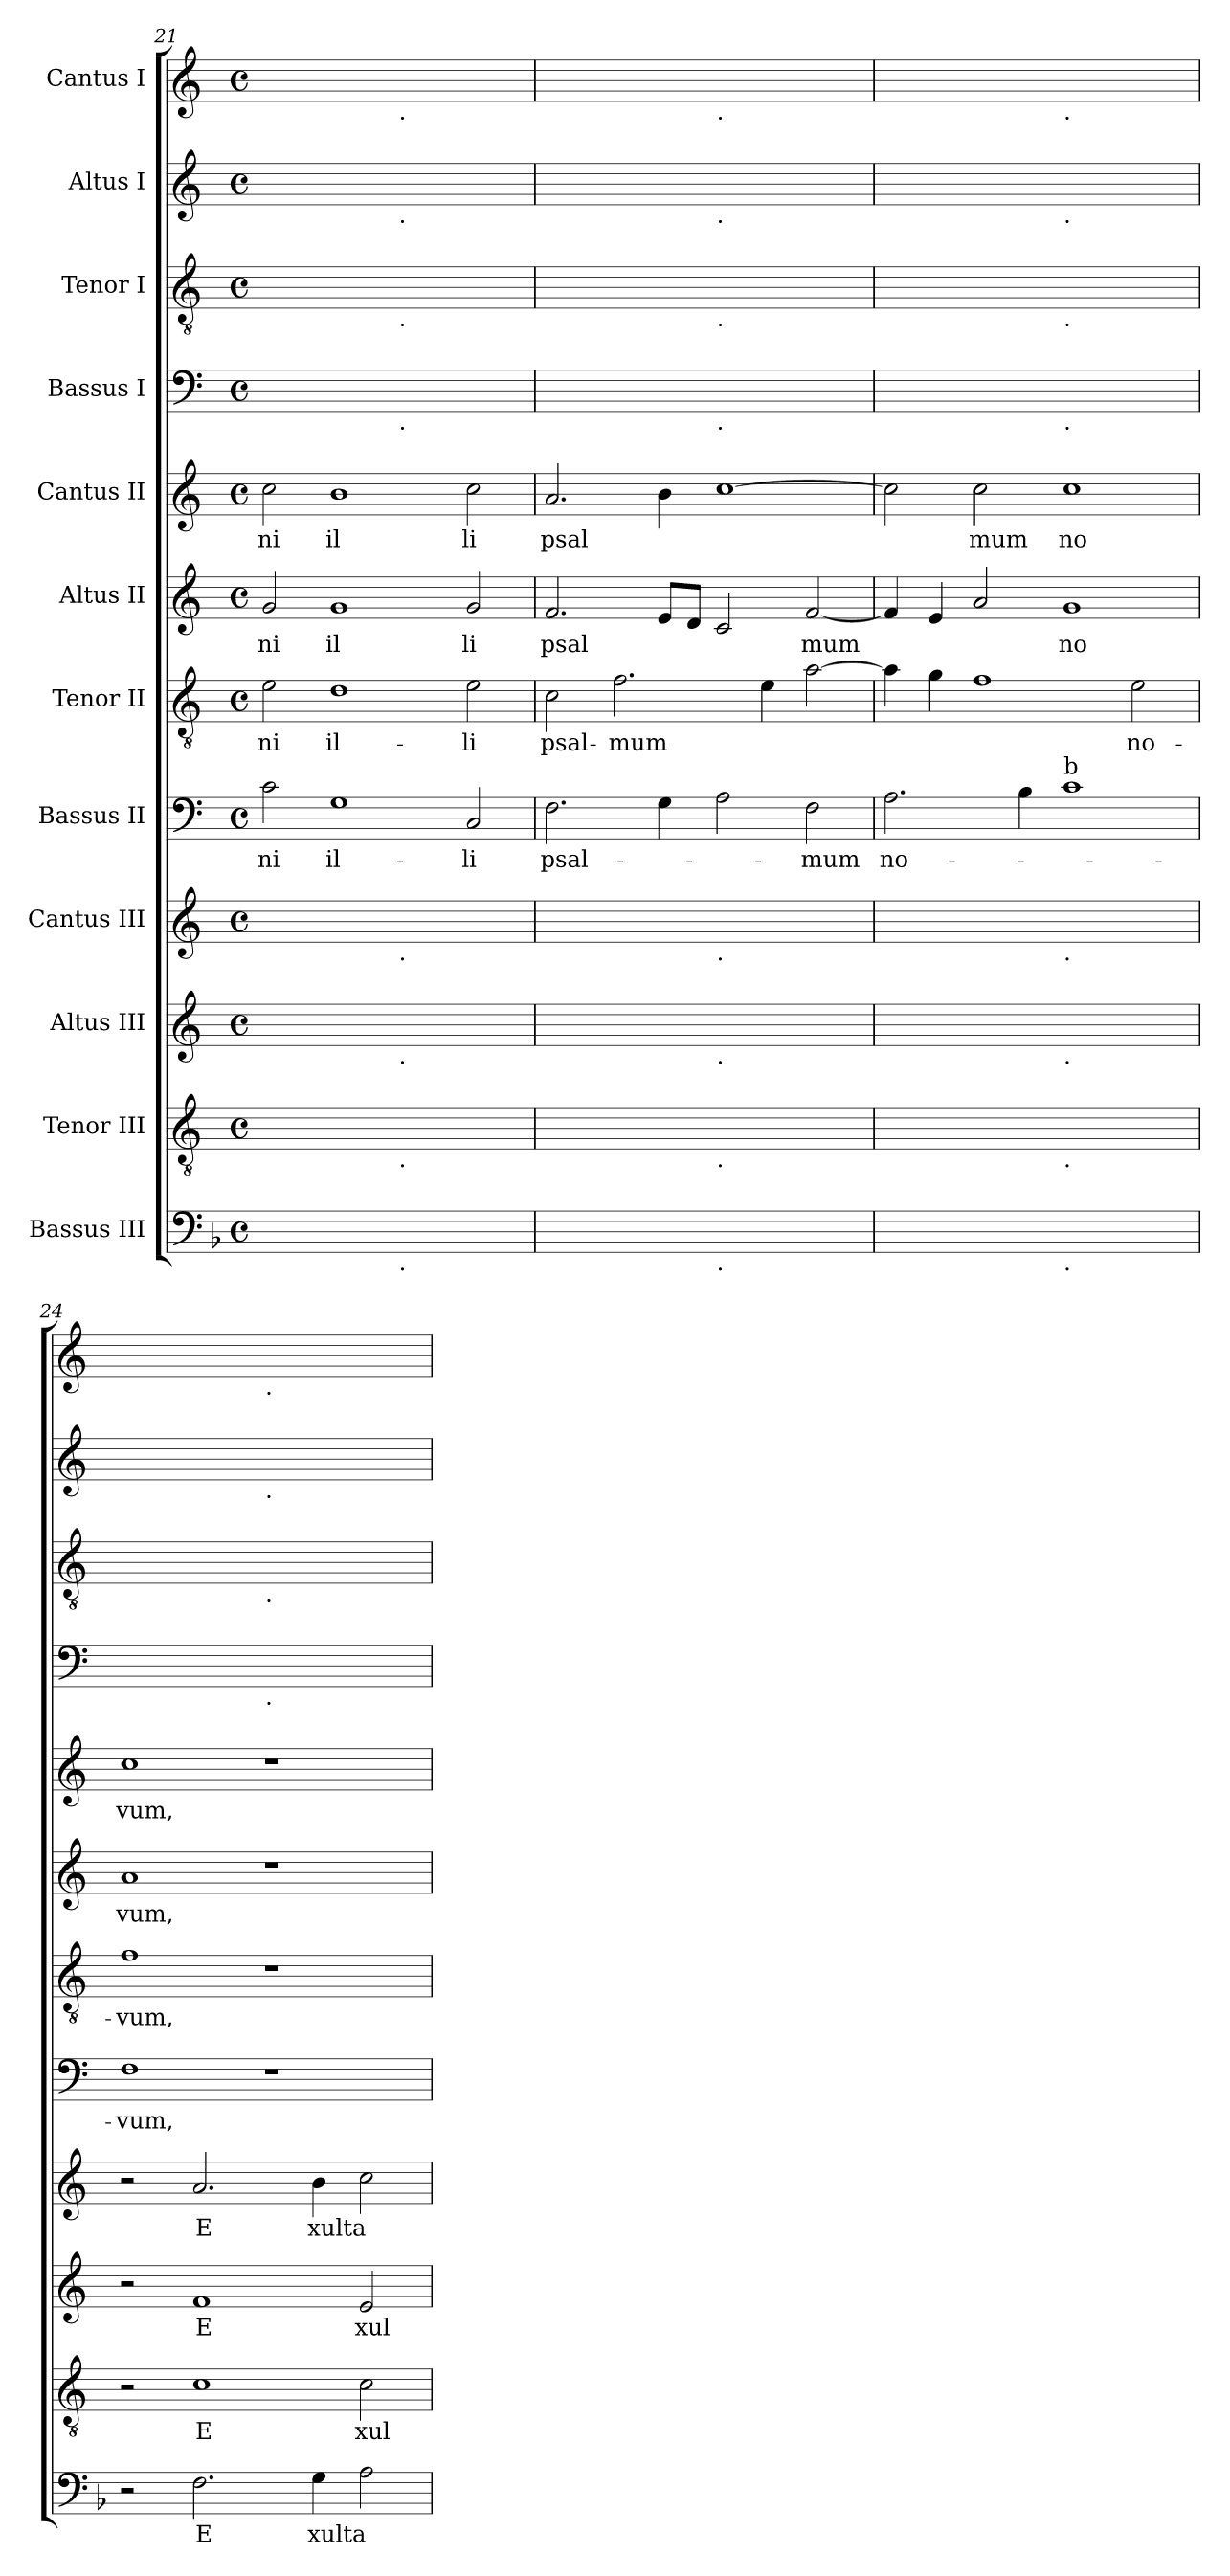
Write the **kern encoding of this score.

**kern	**text	**kern	**text	**kern	**text	**kern	**text	**kern	**text	**kern	**text	**kern	**text	**kern	**text	**kern	**kern	**kern	**kern
*part12	*part12	*part11	*part11	*part10	*part10	*part9	*part9	*part8	*part8	*part7	*part7	*part6	*part6	*part5	*part5	*part4	*part3	*part2	*part1
*staff12	*staff12	*staff11	*staff11	*staff10	*staff10	*staff9	*staff9	*staff8	*staff8	*staff7	*staff7	*staff6	*staff6	*staff5	*staff5	*staff4	*staff3	*staff2	*staff1
*I"Bassus III	*	*I"Tenor III	*	*I"Altus III	*	*I"Cantus III	*	*I"Bassus II	*	*I"Tenor II	*	*I"Altus II	*	*I"Cantus II	*	*I"Bassus I	*I"Tenor I	*I"Altus I	*I"Cantus I
!!LO:PB:g=z
*clefF4	*	*clefGv2	*	*clefG2	*	*clefG2	*	*clefF4	*	*clefGv2	*	*clefG2	*	*clefG2	*	*clefF4	*clefGv2	*clefG2	*clefG2
*ITrd3c5	*	*	*	*	*	*	*	*	*	*	*	*	*	*	*	*	*	*	*
*k[]	*	*k[]	*	*k[]	*	*k[]	*	*k[]	*	*k[]	*	*k[]	*	*k[]	*	*k[]	*k[]	*k[]	*k[]
*M4/4	*	*M4/4	*	*M4/4	*	*M4/4	*	*M4/4	*	*M4/4	*	*M4/4	*	*M4/4	*	*M4/4	*M4/4	*M4/4	*M4/4
*met(c)	*	*met(c)	*	*met(c)	*	*met(c)	*	*met(c)	*	*met(c)	*	*met(c)	*	*met(c)	*	*met(c)	*met(c)	*met(c)	*met(c)
=21	=21	=21	=21	=21	=21	=21	=21	=21	=21	=21	=21	=21	=21	=21	=21	=21	=21	=21	=21
!	!	!	!	!	!	!	!	!	!LO:LY:b	!	!LO:LY:b	!	!LO:LY:b	!	!LO:LY:b	!	!	!	!
1ryy	.	1ryy	.	1ryy	.	1ryy	.	2c\	ni	2e\	-ni	2g/	-ni	2cc\	ni	1ryy	1ryy	1ryy	1ryy
!	!	!	!	!	!	!	!	!	!LO:LY:b	!	!LO:LY:b	!	!LO:LY:b	!	!LO:LY:b	!	!	!	!
.	.	.	.	.	.	.	.	1G	il-	1d	il-	1g	il	1b	il	.	.	.	.
!	!	!	!	!	!	!	!	!	!	!	!	!	!	!	!	!	!	!	!LO:TX:b:t=.
!	!	!	!	!	!	!	!	!	!	!	!	!	!	!	!	!	!	!LO:TX:b:t=.	!
!	!	!	!	!	!	!	!	!	!	!	!	!	!	!	!	!	!LO:TX:b:t=.	!	!
!	!	!	!	!	!	!	!	!	!	!	!	!	!	!	!	!LO:TX:b:t=.	!	!	!
!	!	!	!	!	!	!LO:TX:b:t=.	!	!	!	!	!	!	!	!	!	!	!	!	!
!	!	!	!	!LO:TX:b:t=.	!	!	!	!	!	!	!	!	!	!	!	!	!	!	!
!	!	!LO:TX:b:t=.	!	!	!	!	!	!	!	!	!	!	!	!	!	!	!	!	!
!LO:TX:b:t=.	!	!	!	!	!	!	!	!	!	!	!	!	!	!	!	!	!	!	!
1ryy	.	1ryy	.	1ryy	.	1ryy	.	.	.	.	.	.	.	.	.	1ryy	1ryy	1ryy	1ryy
!	!	!	!	!	!	!	!	!	!LO:LY:b	!	!LO:LY:b	!	!LO:LY:b	!	!LO:LY:b	!	!	!	!
.	.	.	.	.	.	.	.	2C/	-li	2e\	-li	2g/	li	2cc\	li	.	.	.	.
=22	=22	=22	=22	=22	=22	=22	=22	=22	=22	=22	=22	=22	=22	=22	=22	=22	=22	=22	=22
!	!	!	!	!	!	!	!	!	!LO:LY:b	!	!LO:LY:b	!	!LO:LY:b	!	!LO:LY:b	!	!	!	!
1ryy	.	1ryy	.	1ryy	.	1ryy	.	2.F\	psal-	2c\	psal-	2.f/	psal	2.a/	psal	1ryy	1ryy	1ryy	1ryy
!	!	!	!	!	!	!	!	!	!	!	!LO:LY:b	!	!	!	!	!	!	!	!
.	.	.	.	.	.	.	.	.	.	2.f\	-mum	.	.	.	.	.	.	.	.
.	.	.	.	.	.	.	.	4G\	.	.	.	8e/L	.	4b\	.	.	.	.	.
.	.	.	.	.	.	.	.	.	.	.	.	8d/J	.	.	.	.	.	.	.
!	!	!	!	!	!	!	!	!	!	!	!	!	!	!	!	!	!	!	!LO:TX:b:t=.
!	!	!	!	!	!	!	!	!	!	!	!	!	!	!	!	!	!	!LO:TX:b:t=.	!
!	!	!	!	!	!	!	!	!	!	!	!	!	!	!	!	!	!LO:TX:b:t=.	!	!
!	!	!	!	!	!	!	!	!	!	!	!	!	!	!	!	!LO:TX:b:t=.	!	!	!
!	!	!	!	!	!	!LO:TX:b:t=.	!	!	!	!	!	!	!	!	!	!	!	!	!
!	!	!	!	!LO:TX:b:t=.	!	!	!	!	!	!	!	!	!	!	!	!	!	!	!
!	!	!LO:TX:b:t=.	!	!	!	!	!	!	!	!	!	!	!	!	!	!	!	!	!
!LO:TX:b:t=.	!	!	!	!	!	!	!	!	!	!	!	!	!	!	!	!	!	!	!
1ryy	.	1ryy	.	1ryy	.	1ryy	.	2A\	.	.	.	2c/	.	[>1cc	.	1ryy	1ryy	1ryy	1ryy
.	.	.	.	.	.	.	.	.	.	4e\	.	.	.	.	.	.	.	.	.
!	!	!	!	!	!	!	!	!	!LO:LY:b	!	!	!	!LO:LY:b	!	!	!	!	!	!
.	.	.	.	.	.	.	.	2F\	-mum	[>2a\	.	[<2f/	mum	.	.	.	.	.	.
=23	=23	=23	=23	=23	=23	=23	=23	=23	=23	=23	=23	=23	=23	=23	=23	=23	=23	=23	=23
!	!	!	!	!	!	!	!	!	!LO:LY:b	!	!	!	!	!	!	!	!	!	!
1ryy	.	1ryy	.	1ryy	.	1ryy	.	2.A\	no-	4a\]	.	4f/]	.	2cc\]	.	1ryy	1ryy	1ryy	1ryy
.	.	.	.	.	.	.	.	.	.	4g\	.	4e/	.	.	.	.	.	.	.
!	!	!	!	!	!	!	!	!	!	!	!	!	!	!	!LO:LY:b	!	!	!	!
.	.	.	.	.	.	.	.	.	.	1f	.	2a/	.	2cc\	mum	.	.	.	.
.	.	.	.	.	.	.	.	4B\	.	.	.	.	.	.	.	.	.	.	.
!	!	!	!	!	!	!	!	!	!	!	!	!	!	!	!	!	!	!	!LO:TX:b:t=.
!	!	!	!	!	!	!	!	!	!	!	!	!	!	!	!	!	!	!LO:TX:b:t=.	!
!	!	!	!	!	!	!	!	!	!	!	!	!	!	!	!	!	!LO:TX:b:t=.	!	!
!	!	!	!	!	!	!	!	!	!	!	!	!	!	!	!	!LO:TX:b:t=.	!	!	!
!	!	!	!	!	!	!	!	!LO:TX:a:t=b	!	!	!	!	!	!	!	!	!	!	!
!	!	!	!	!	!	!LO:TX:b:t=.	!	!	!	!	!	!	!	!	!	!	!	!	!
!	!	!	!	!LO:TX:b:t=.	!	!	!	!	!	!	!	!	!	!	!	!	!	!	!
!	!	!LO:TX:b:t=.	!	!	!	!	!	!	!	!	!	!	!	!	!	!	!	!	!
!LO:TX:b:t=.	!	!	!	!	!	!	!	!	!	!	!	!	!	!	!	!	!	!	!
!	!	!	!	!	!	!	!	!	!	!	!	!	!LO:LY:b	!	!LO:LY:b	!	!	!	!
1ryy	.	1ryy	.	1ryy	.	1ryy	.	1c	.	.	.	1g	no	1cc	no	1ryy	1ryy	1ryy	1ryy
!	!	!	!	!	!	!	!	!	!	!	!LO:LY:b	!	!	!	!	!	!	!	!
.	.	.	.	.	.	.	.	.	.	2e\	no-	.	.	.	.	.	.	.	.
=24	=24	=24	=24	=24	=24	=24	=24	=24	=24	=24	=24	=24	=24	=24	=24	=24	=24	=24	=24
!	!	!	!	!	!	!	!	!	!LO:LY:b	!	!LO:LY:b	!	!LO:LY:b	!	!LO:LY:b	!	!	!	!
2r	.	2r	.	2r	.	2r	.	1F	-vum,	1f	-vum,	1a	vum,	1cc	vum,	1ryy	1ryy	1ryy	1ryy
!	!LO:LY:b	!	!LO:LY:b	!	!LO:LY:b	!	!LO:LY:b	!	!	!	!	!	!	!	!	!	!	!	!
2.C\	E	1c	E	1f	E	2.a/	E	.	.	.	.	.	.	.	.	.	.	.	.
!	!	!	!	!	!	!	!	!	!	!	!	!	!	!	!	!	!	!	!LO:TX:b:t=.
!	!	!	!	!	!	!	!	!	!	!	!	!	!	!	!	!	!	!LO:TX:b:t=.	!
!	!	!	!	!	!	!	!	!	!	!	!	!	!	!	!	!	!LO:TX:b:t=.	!	!
!	!	!	!	!	!	!	!	!	!	!	!	!	!	!	!	!LO:TX:b:t=.	!	!	!
.	.	.	.	.	.	.	.	1r	.	1r	.	1r	.	1r	.	1ryy	1ryy	1ryy	1ryy
!	!LO:LY:b	!	!	!	!	!	!LO:LY:b	!	!	!	!	!	!	!	!	!	!	!	!
4D\	xulta	.	.	.	.	4b\	xulta	.	.	.	.	.	.	.	.	.	.	.	.
!	!	!	!LO:LY:b	!	!LO:LY:b	!	!	!	!	!	!	!	!	!	!	!	!	!	!
2E\	.	2c\	xul	2e/	xul	2cc\	.	.	.	.	.	.	.	.	.	.	.	.	.
=	=	=	=	=	=	=	=	=	=	=	=	=	=	=	=	=	=	=	=
*-	*-	*-	*-	*-	*-	*-	*-	*-	*-	*-	*-	*-	*-	*-	*-	*-	*-	*-	*-
